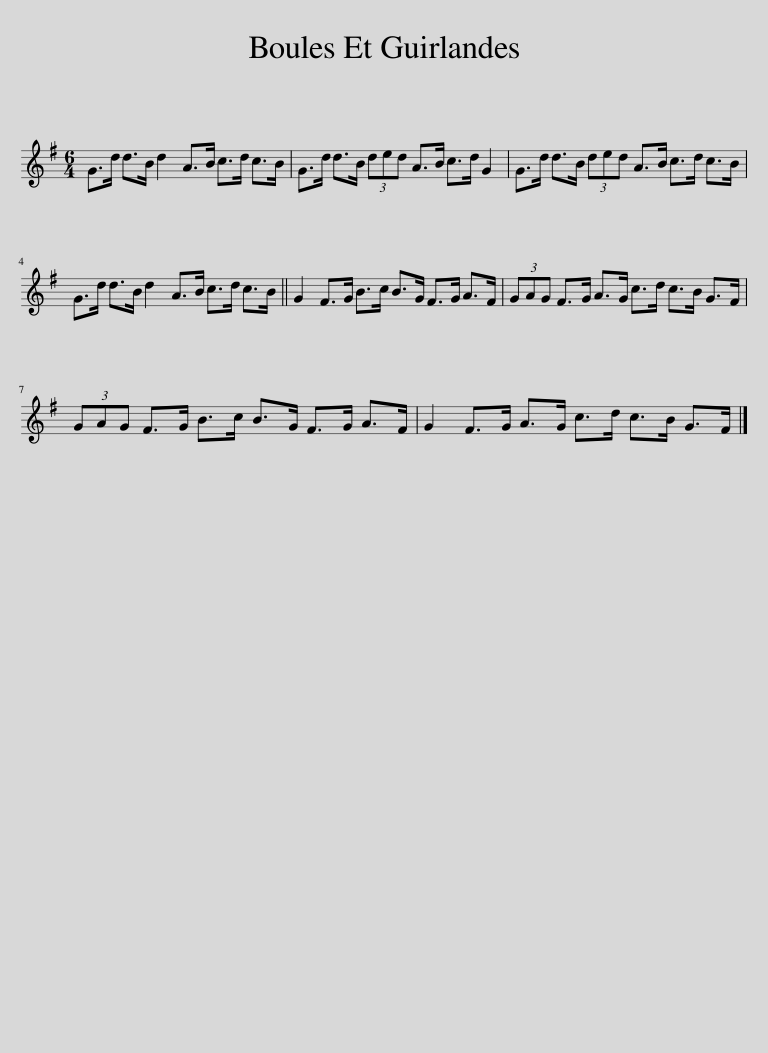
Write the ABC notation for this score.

X:1
L:1/8
M:6/4
I:linebreak $
K:G
V:1 treble
V:1
 G>d d>B d2 A>B c>d c>B | G>d d>B (3ded A>B c>d G2 | G>d d>B (3ded A>B c>d c>B |$ G>d d>B d2 A>B c>d c>B || G2 F>G B>c B>G F>G A>F | %5
 (3GAG F>G A>G c>d c>B G>F |$ (3GAG F>G B>c B>G F>G A>F | G2 F>G A>G c>d c>B G>F |] %8
